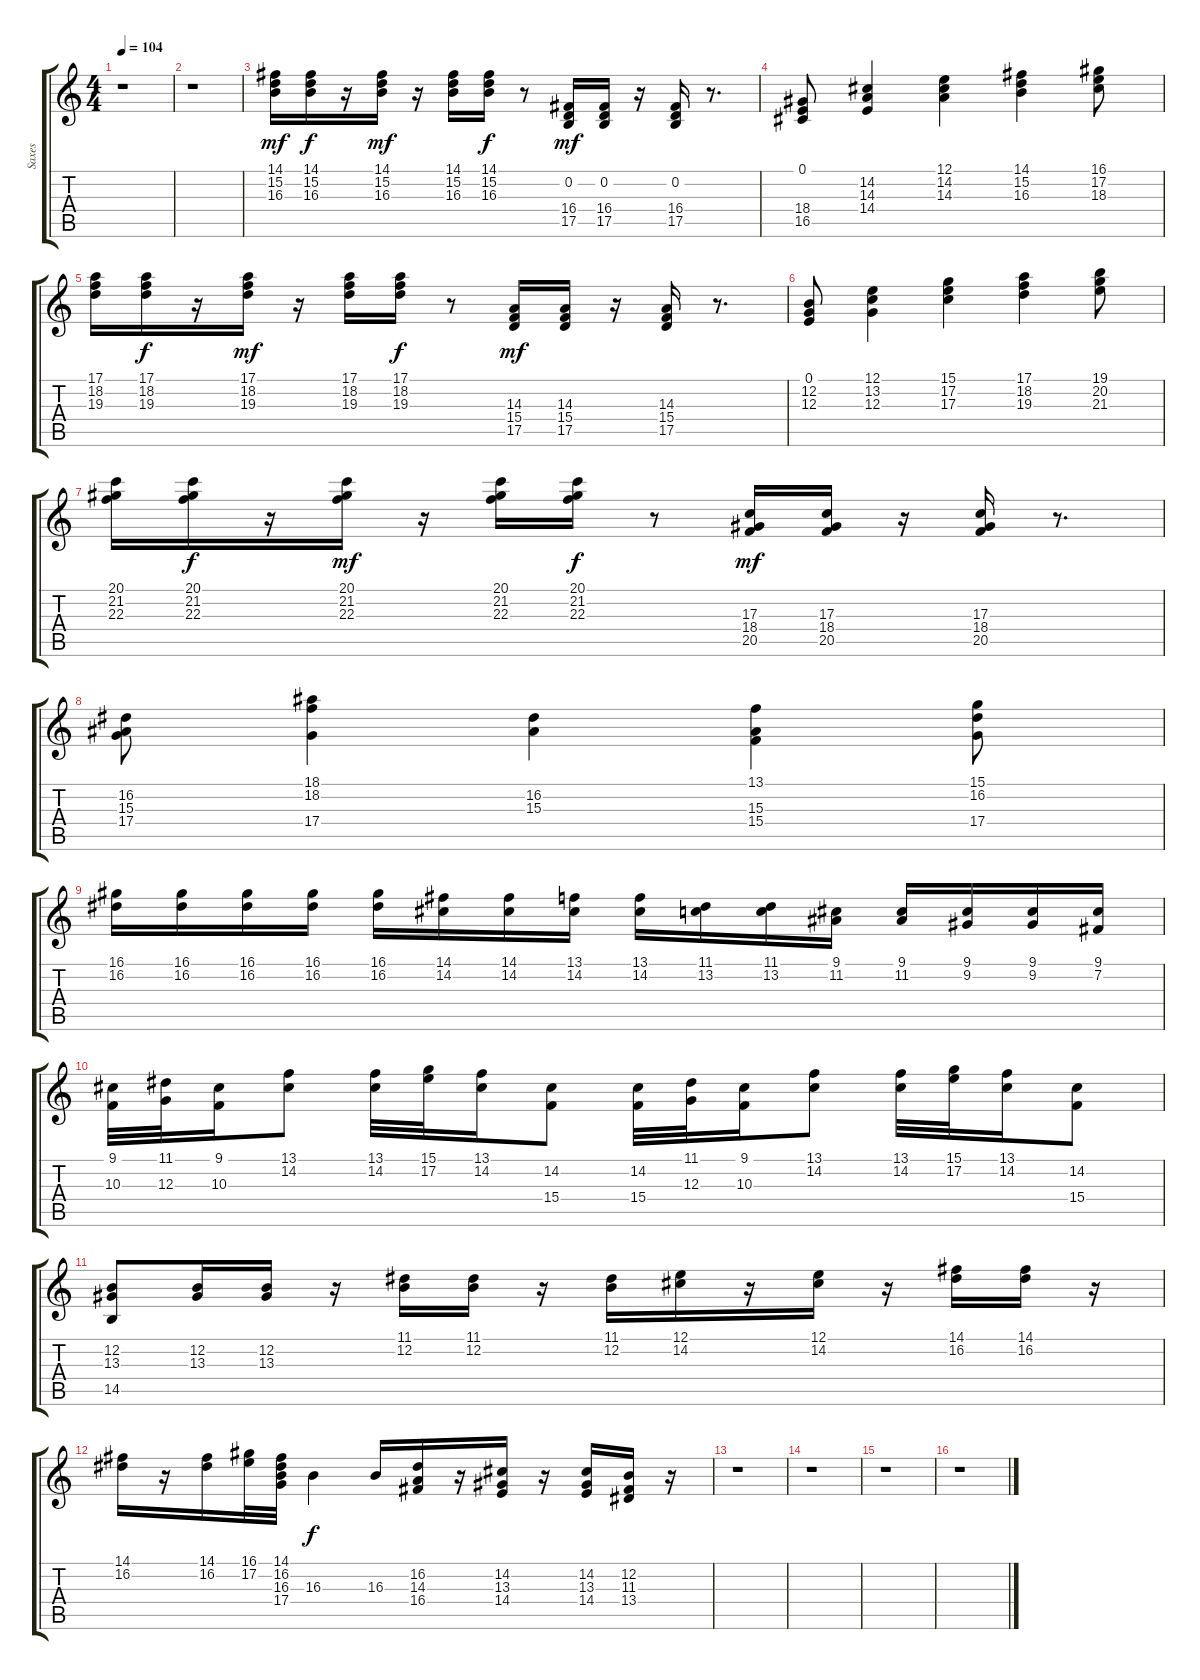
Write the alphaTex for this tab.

\track ("Saxes   " "Saxes   ") {instrument tenorsax}
\staff {score tabs}
\tuning (E4 B3 G3 D3 A2 E2) {hide}
\ts (4 4)
\tempo 104
\clef g2
\ks c
r.1{dy mf} |
r.1 |
(14.1 15.2 16.3).16 (14.1 15.2 16.3).16{dy f} r.16 (14.1 15.2 16.3).16{dy mf} r.16 (14.1 15.2 16.3).16 (14.1 15.2 16.3).16{dy f} r.8 (0.2 16.4 17.5).16{dy mf} (0.2 16.4 17.5).16 r.16 (0.2 16.4 17.5).16 r.8{d} |
(0.1 18.4 16.5).8 (14.2 14.3 14.4).4 (12.1 14.2 14.3).4 (14.1 15.2 16.3).4 (16.1 17.2 18.3).8 |
(17.1 18.2 19.3).16 (17.1 18.2 19.3).16{dy f} r.16 (17.1 18.2 19.3).16{dy mf} r.16 (17.1 18.2 19.3).16 (17.1 18.2 19.3).16{dy f} r.8 (14.3 15.4 17.5).16{dy mf} (14.3 15.4 17.5).16 r.16 (14.3 15.4 17.5).16 r.8{d} |
(0.1 12.2 12.3).8 (12.1 13.2 12.3).4 (15.1 17.2 17.3).4 (17.1 18.2 19.3).4 (19.1 20.2 21.3).8 |
(20.1 21.2 22.3).16 (20.1 21.2 22.3).16{dy f} r.16 (20.1 21.2 22.3).16{dy mf} r.16 (20.1 21.2 22.3).16 (20.1 21.2 22.3).16{dy f} r.8 (17.3 18.4 20.5).16{dy mf} (17.3 18.4 20.5).16 r.16 (17.3 18.4 20.5).16 r.8{d} |
(16.2 15.3 17.4).8 (18.1 18.2 17.4).4 (16.2 15.3).4 (13.1 15.3 15.4).4 (15.1 16.2 17.4).8 |
(16.1 16.2).16 (16.1 16.2).16 (16.1 16.2).16 (16.1 16.2).16 (16.1 16.2).16 (14.1 14.2).16 (14.1 14.2).16 (13.1 14.2).16 (13.1 14.2).16 (11.1 13.2).16 (11.1 13.2).16 (9.1 11.2).16 (9.1 11.2).16 (9.1 9.2).16 (9.1 9.2).16 (9.1 7.2).16 |
(9.1 10.3).32 (11.1 12.3).32 (9.1 10.3).16 (13.1 14.2).8 (13.1 14.2).32 (15.1 17.2).32 (13.1 14.2).16 (14.2 15.4).8 (14.2 15.4).32 (11.1 12.3).32 (9.1 10.3).16 (13.1 14.2).8 (13.1 14.2).32 (15.1 17.2).32 (13.1 14.2).16 (14.2 15.4).8 |
(12.2 13.3 14.5).8 (12.2 13.3).16 (12.2 13.3).16 r.16 (11.1 12.2).16 (11.1 12.2).16 r.16 (11.1 12.2).16 (12.1 14.2).16 r.16 (12.1 14.2).16 r.16 (14.1 16.2).16 (14.1 16.2).16 r.16 |
(14.1 16.2).16 r.16 (14.1 16.2).16 (16.1 17.2).32 (14.1 16.2 16.3 17.4).32 16.3.4{dy f} 16.3.16 (16.2 14.3 16.4).16 r.16 (14.2 13.3 14.4).16 r.16 (14.2 13.3 14.4).16 (12.2 11.3 13.4).16 r.16 |
r.1 |
r.1 |
r.1 |
r.1
